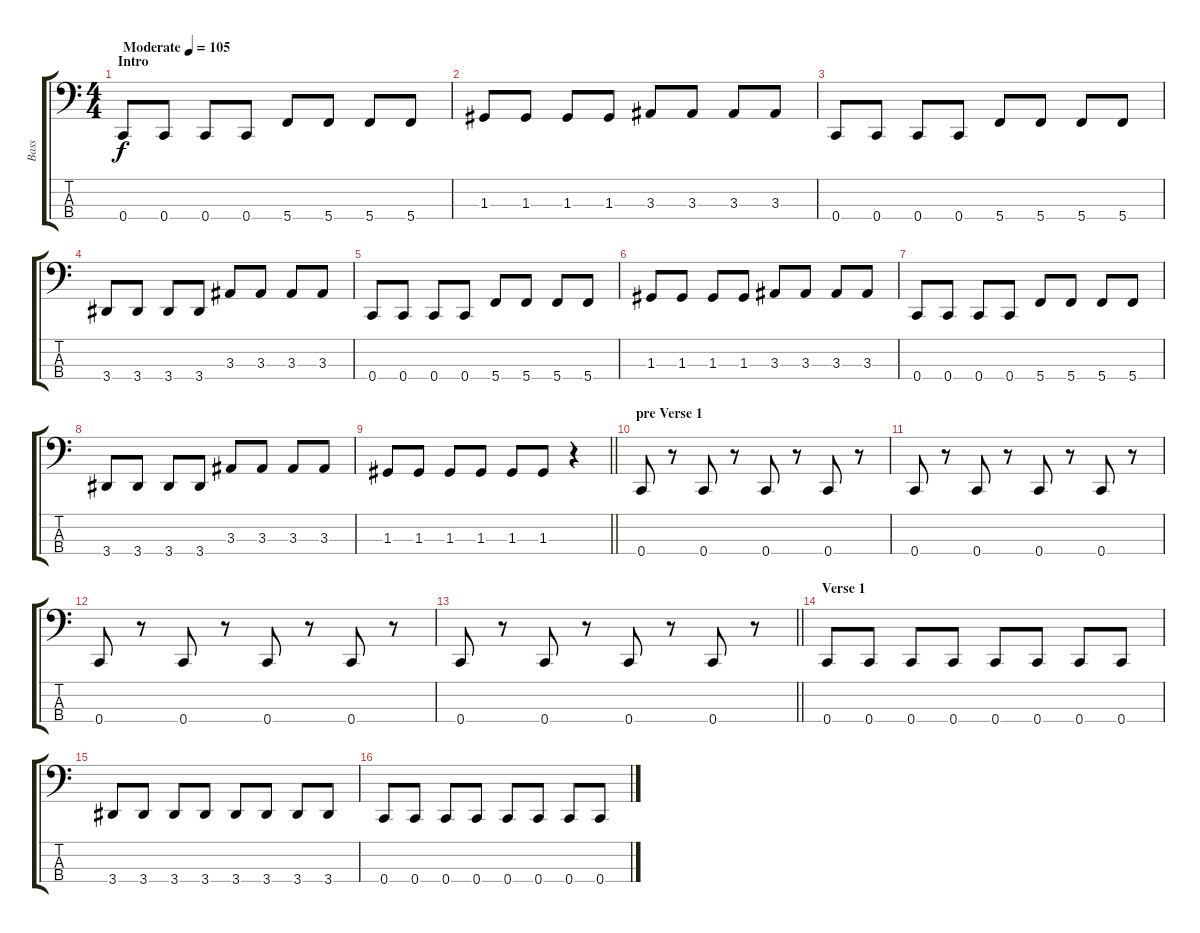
\track ("Bass" "Bass") {instrument electricbassfinger}
\staff {score tabs}
\tuning (F2 C2 G1 C1) {hide}
\ts (4 4)
\section ("" "Intro")
\tempo (105 "Moderate")
\clef f4
\ks c
0.4.8{dy f instrument electricbassfinger} 0.4.8 0.4.8 0.4.8 5.4.8 5.4.8 5.4.8 5.4.8 |
1.3.8 1.3.8 1.3.8 1.3.8 3.3.8 3.3.8 3.3.8 3.3.8 |
0.4.8 0.4.8 0.4.8 0.4.8 5.4.8 5.4.8 5.4.8 5.4.8 |
3.4.8 3.4.8 3.4.8 3.4.8 3.3.8 3.3.8 3.3.8 3.3.8 |
0.4.8 0.4.8 0.4.8 0.4.8 5.4.8 5.4.8 5.4.8 5.4.8 |
1.3.8 1.3.8 1.3.8 1.3.8 3.3.8 3.3.8 3.3.8 3.3.8 |
0.4.8 0.4.8 0.4.8 0.4.8 5.4.8 5.4.8 5.4.8 5.4.8 |
3.4.8 3.4.8 3.4.8 3.4.8 3.3.8 3.3.8 3.3.8 3.3.8 |
\barLineRight lightlight
1.3.8 1.3.8 1.3.8 1.3.8 1.3.8 1.3.8 r.4 |
\section ("" "pre Verse 1")
0.4.8 r.8 0.4.8 r.8 0.4.8 r.8 0.4.8 r.8 |
0.4.8 r.8 0.4.8 r.8 0.4.8 r.8 0.4.8 r.8 |
0.4.8 r.8 0.4.8 r.8 0.4.8 r.8 0.4.8 r.8 |
\barLineRight lightlight
0.4.8 r.8 0.4.8 r.8 0.4.8 r.8 0.4.8 r.8 |
\section ("" "Verse 1")
0.4.8 0.4.8 0.4.8 0.4.8 0.4.8 0.4.8 0.4.8 0.4.8 |
3.4.8 3.4.8 3.4.8 3.4.8 3.4.8 3.4.8 3.4.8 3.4.8 |
0.4.8 0.4.8 0.4.8 0.4.8 0.4.8 0.4.8 0.4.8 0.4.8
